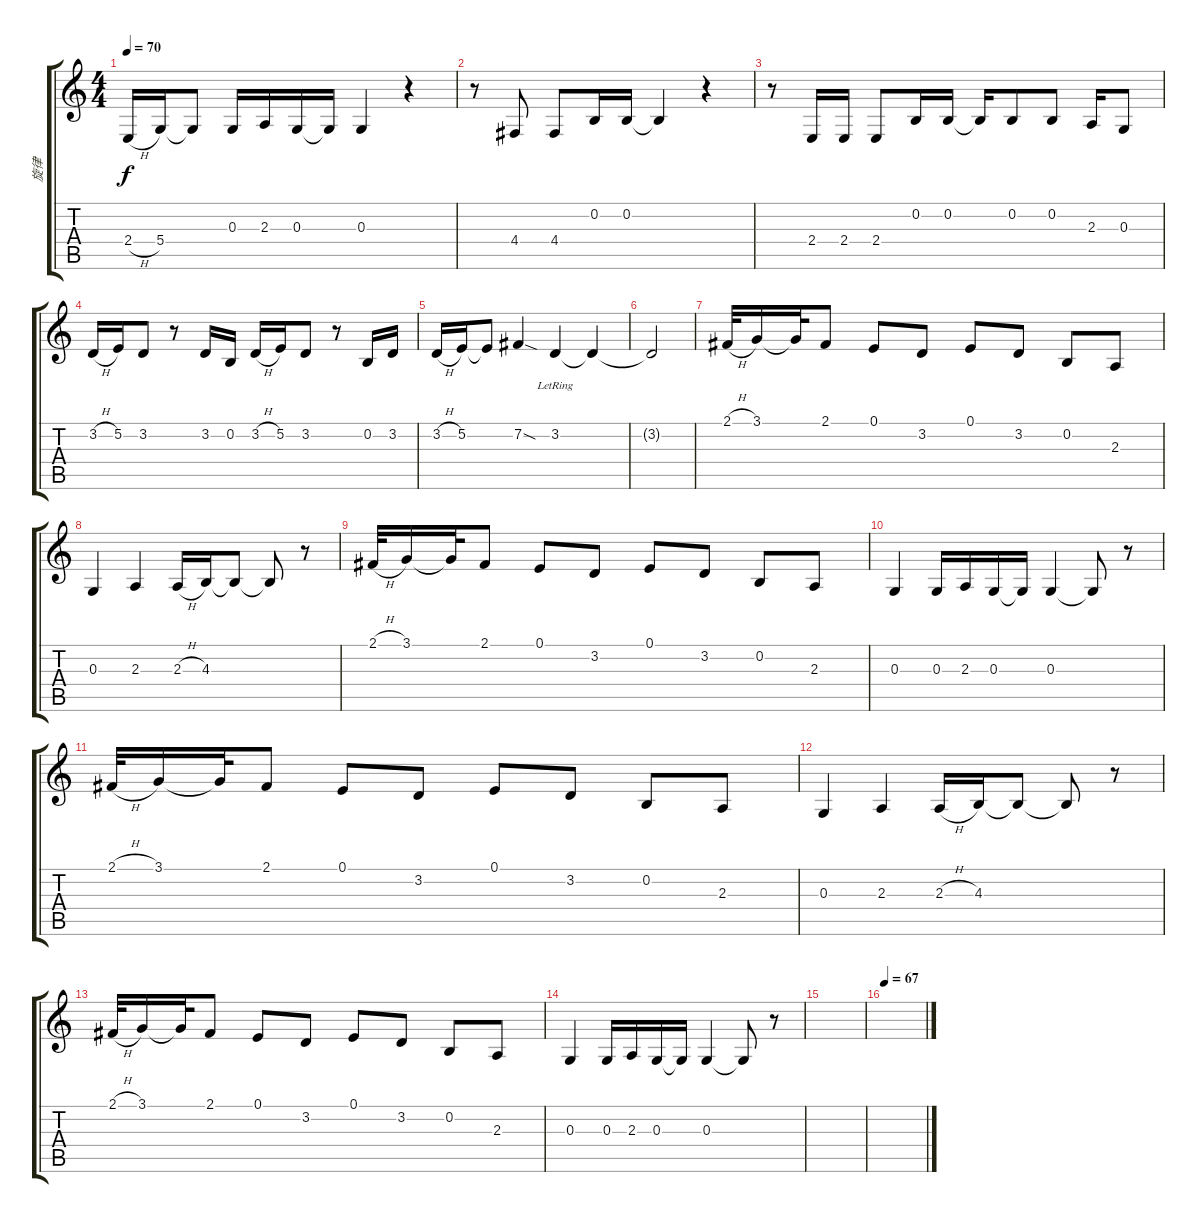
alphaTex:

\track ("旋律" "旋律") {instrument accordion}
\staff {score tabs}
\tuning (E4 B3 G3 D3 A2 E2) {hide}
\ts (4 4)
\tempo 70
\clef g2
\ks c
2.4{h}.16{dy f} 5.4.16 5.4{t}.8 0.3.16 2.3.16 0.3.16 0.3{t}.16 0.3.4 r.4 |
r.8 4.4.8 4.4.8 0.2.16 0.2.16 0.2{t}.4 r.4 |
r.8 2.4.16 2.4.16 2.4.8 0.2.16 0.2.16 0.2{t}.16 0.2.8 0.2.8 2.3.16 0.3.8 |
3.2{h}.16 5.2.16 3.2.8 r.8 3.2.16 0.2.16 3.2{h}.16 5.2.16 3.2.8 r.8 0.2.16 3.2.16 |
3.2{h}.16 5.2.16 5.2{t}.8 7.2{sod}.4 3.2{lr}.4 3.2{t}.4 |
3.2{t}.2 |
2.1{h}.32 3.1.16 3.1{t}.32 2.1.8 0.1.8 3.2.8 0.1.8 3.2.8 0.2.8 2.3.8 |
0.3.4 2.3.4 2.3{h}.16 4.3.16 4.3{t}.8 4.3{t}.8 r.8 |
2.1{h}.32 3.1.16 3.1{t}.32 2.1.8 0.1.8 3.2.8 0.1.8 3.2.8 0.2.8 2.3.8 |
0.3.4 0.3.16 2.3.16 0.3.16 0.3{t}.16 0.3.4 0.3{t}.8 r.8 |
2.1{h}.32 3.1.16 3.1{t}.32 2.1.8 0.1.8 3.2.8 0.1.8 3.2.8 0.2.8 2.3.8 |
0.3.4 2.3.4 2.3{h}.16 4.3.16 4.3{t}.8 4.3{t}.8 r.8 |
2.1{h}.32 3.1.16 3.1{t}.32 2.1.8 0.1.8 3.2.8 0.1.8 3.2.8 0.2.8 2.3.8 |
0.3.4 0.3.16 2.3.16 0.3.16 0.3{t}.16 0.3.4 0.3{t}.8 r.8 |
|
\tempo 67
